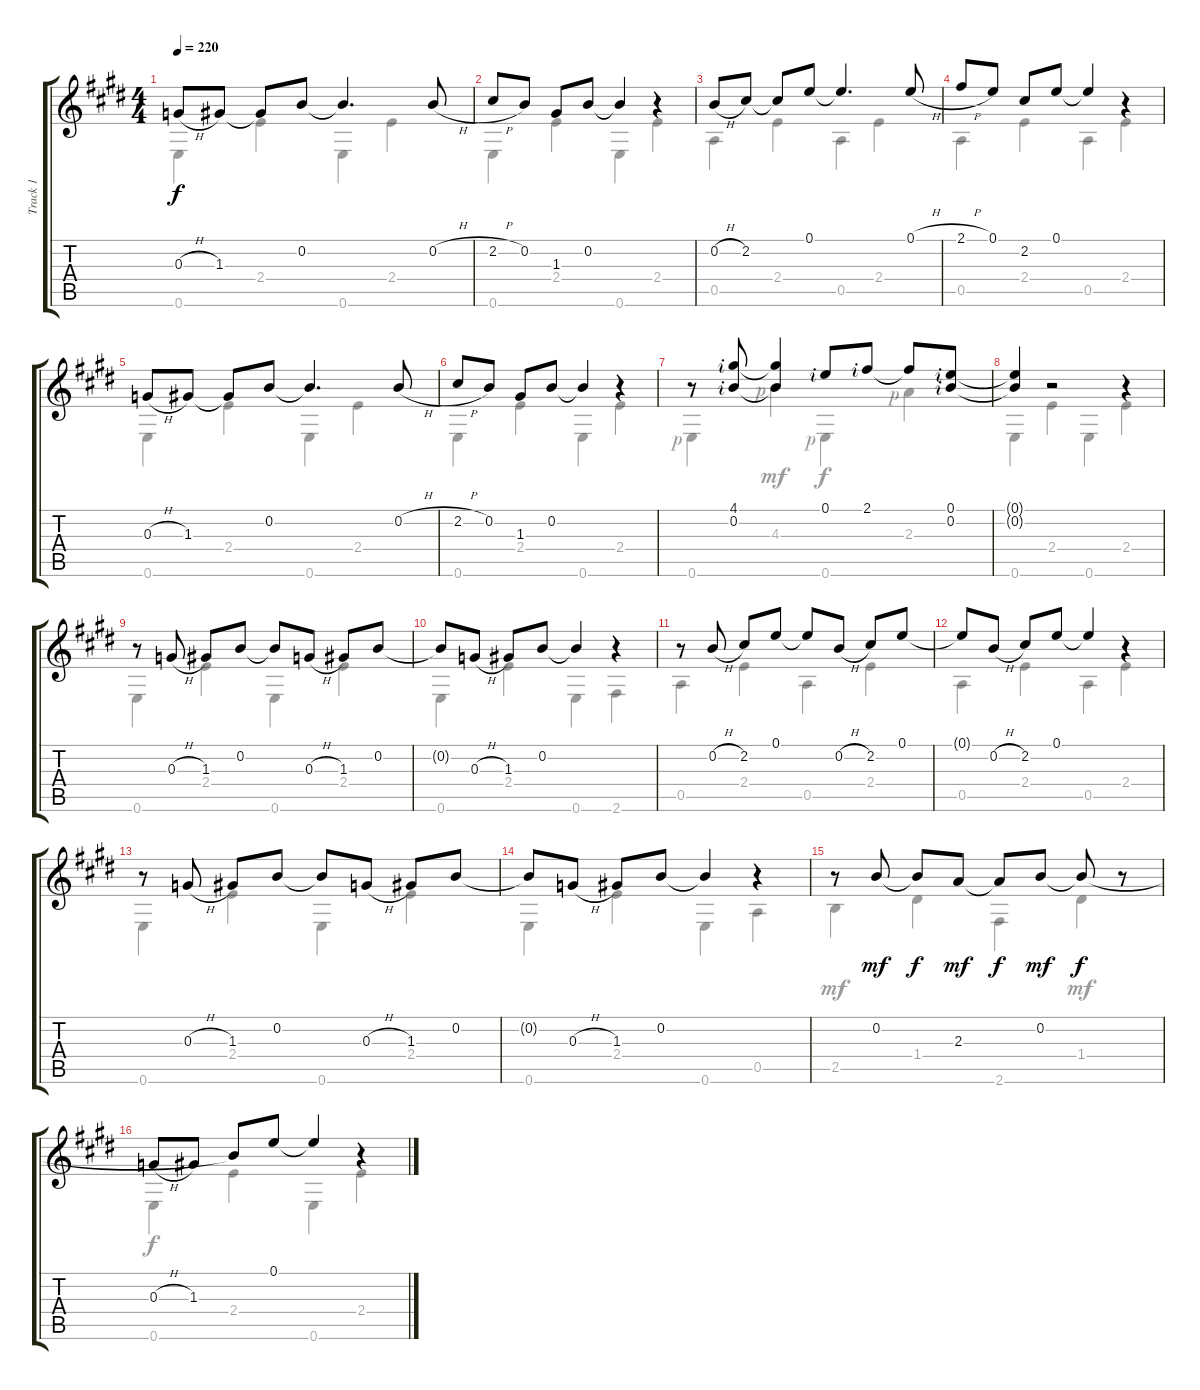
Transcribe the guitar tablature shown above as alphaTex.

\track ("Track 1" "Track 1") {instrument acousticguitarnylon}
\staff {score tabs}
\tuning (E4 B3 G3 D3 A2 E2) {hide}
\voice
\ts (4 4)
\tempo 220
\clef g2
\ks e
0.3{h}.8{dy f} 1.3.8 1.3{t}.8 0.2.8 0.2{t}.4{d} 0.2{h}.8 |
2.2{h}.8 0.2.8 1.3.8 0.2.8 0.2{t}.4 r.4 |
0.2{h}.8 2.2.8 2.2{t}.8 0.1.8 0.1{t}.4{d} 0.1{h}.8 |
2.1{h}.8 0.1.8 2.2.8 0.1.8 0.1{t}.4 r.4 |
0.3{h}.8 1.3.8 1.3{t}.8 0.2.8 0.2{t}.4{d} 0.2{h}.8 |
2.2{h}.8 0.2.8 1.3.8 0.2.8 0.2{t}.4 r.4 |
r.8 (4.1{rf 2} 0.2{rf 2}).8 (4.1{t} 0.2{t}).4 0.1{rf 2}.8 2.1{rf 2}.8 2.1{t}.8 (0.1{rf 2} 0.2{rf 2}).8 |
(0.1{t} 0.2{t}).4 r.2 r.4 |
r.8 0.3{h}.8 1.3.8 0.2.8 0.2{t}.8 0.3{h}.8 1.3.8 0.2.8 |
0.2{t}.8 0.3{h}.8 1.3.8 0.2.8 0.2{t}.4 r.4 |
r.8 0.2{h}.8 2.2.8 0.1.8 0.1{t}.8 0.2{h}.8 2.2.8 0.1.8 |
0.1{t}.8 0.2{h}.8 2.2.8 0.1.8 0.1{t}.4 r.4 |
r.8 0.3{h}.8 1.3.8 0.2.8 0.2{t}.8 0.3{h}.8 1.3.8 0.2.8 |
0.2{t}.8 0.3{h}.8 1.3.8 0.2.8 0.2{t}.4 r.4 |
r.8 0.2.8{dy mf} 0.2{t}.8{dy f} 2.3.8{dy mf} 2.3{t}.8{dy f} 0.2.8{dy mf} 0.2{t}.8{dy f} r.8 |
0.3{h}.8 1.3.8 0.2{t}.8 0.1.8 0.1{t}.4 r.4
\voice
\clef g2
\ottava regular
\simile none
\ks e
0.6.4{dy f} 2.4.4 0.6.4 2.4.4 |
0.6.4 2.4.4 0.6.4 2.4.4 |
0.5.4 2.4.4 0.5.4 2.4.4 |
0.5.4 2.4.4 0.5.4 2.4.4 |
0.6.4 2.4.4 0.6.4 2.4.4 |
0.6.4 2.4.4 0.6.4 2.4.4 |
0.6{rf 1}.4 4.3{rf 1}.4{dy mf} 0.6{rf 1}.4{dy f} 2.3{rf 1}.4 |
0.6.4 2.4.4 0.6.4 2.4.4 |
0.6.4 2.4.4 0.6.4 2.4.4 |
0.6.4 2.4.4 0.6.4 2.6.4 |
0.5.4 2.4.4 0.5.4 2.4.4 |
0.5.4 2.4.4 0.5.4 2.4.4 |
0.6.4 2.4.4 0.6.4 2.4.4 |
0.6.4 2.4.4 0.6.4 0.5.4 |
2.5.4{dy mf} 1.4.4 2.6.4{dy f} 1.4.4{dy mf} |
0.6.4{dy f} 2.4.4 0.6.4 2.4.4
